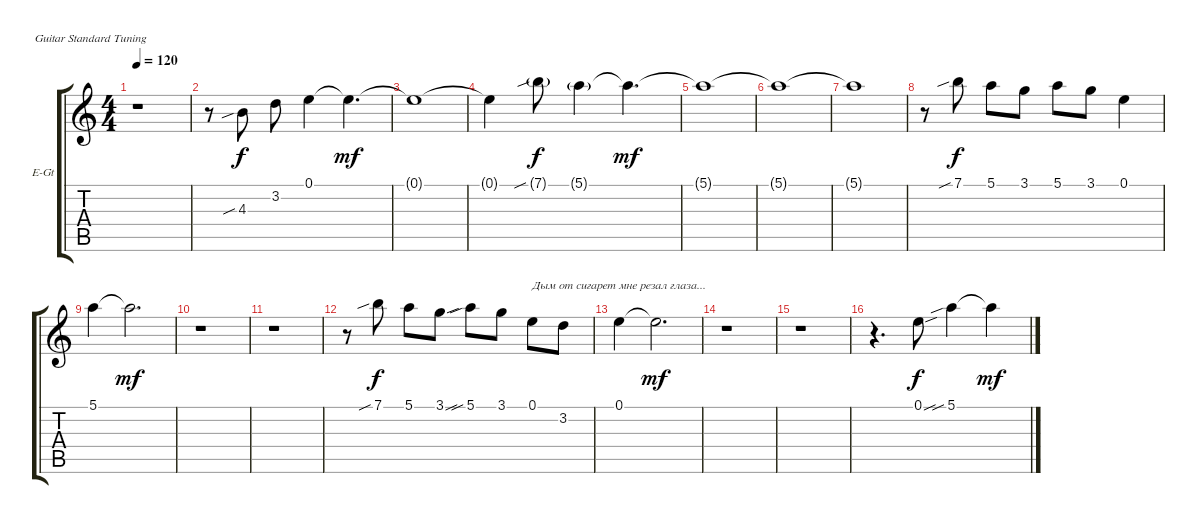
\defaultSystemsLayout 4
\bracketExtendMode groupsimilarinstruments
\firstSystemTrackNameOrientation horizontal
\otherSystemsTrackNameOrientation horizontal
\track ("Electric Guitar" "E-Gt") {instrument overdrivenguitar}
\staff {score tabs}
\tuning (E4 B3 G3 D3 A2 E2)
\ts (4 4)
\tempo 120
\clef g2
\scale
0.333333
\ks c
r.1{dy f} |
\scale
0.333333 r.8 4.3{sib}.8 3.2.8 0.1.4 0.1{t}.4{d dy mf} |
\scale
0.333333 0.1{t}.1 |
\scale
0.333333 0.1{t}.4 7.1{sib g}.8{dy f} 5.1{g}.4 5.1{t}.4{d dy mf} |
\scale
0.333333 5.1{t}.1 |
\scale
0.333333 5.1{t}.1 |
\scale
0.333333 5.1{t}.1 |
\scale
0.333333 r.8 7.1{sib}.8{dy f} 5.1.8 3.1.8 5.1.8 3.1.8 0.1.4 |
\scale
0.333333 5.1.4 5.1{t}.2{d dy mf} |
\scale
0.333333 r.1 |
\scale
0.333333 r.1 |
\scale
0.333333 r.8 7.1{sib}.8{dy f} 5.1.8 3.1{sou}.8 5.1{sib}.8 3.1.8 0.1.8{txt "Дым от сигарет мне резал глаза..."} 3.2.8 |
\scale
0.333333 0.1.4 0.1{t}.2{d dy mf} |
\scale
0.333333 r.1 |
\scale
0.333333 r.1 |
\scale
0.333333 r.4{d} 0.1{sou}.8{dy f} 5.1{sib}.4 5.1{t}.4{dy mf}
